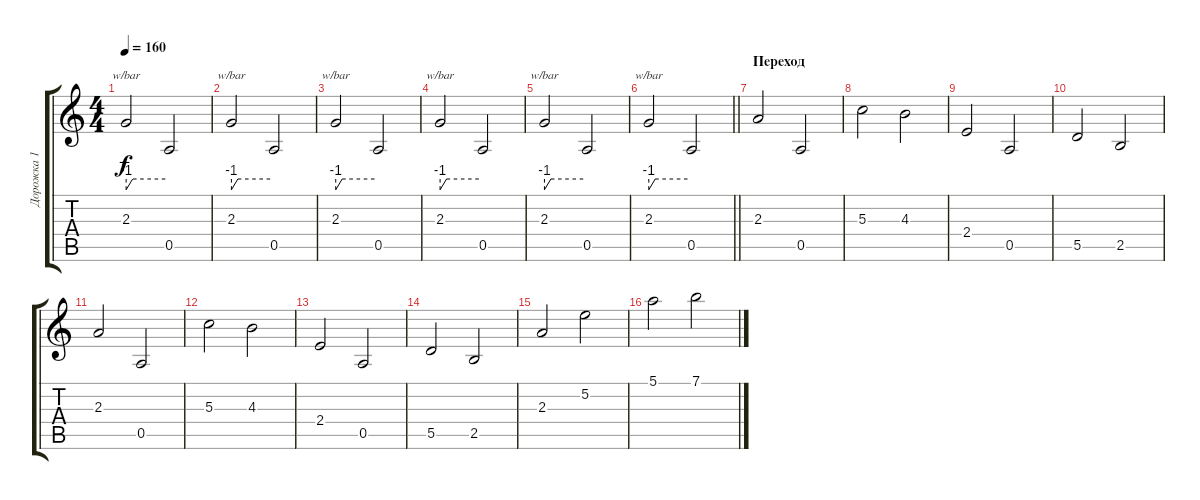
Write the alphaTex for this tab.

\track ("Дорожка 1" "Дорожка 1") {instrument distortionguitar}
\staff {score tabs}
\tuning (E4 B3 G3 D3 A2 E2) {hide}
\ts (4 4)
\tempo 160
\clef g2
\ks c
2.3.2{tbe (custom default 0 -4 10 0 60 0) dy f} 0.5.2 |
2.3.2{tbe (custom default 0 -4 10 0 60 0)} 0.5.2 |
2.3.2{tbe (custom default 0 -4 10 0 60 0)} 0.5.2 |
2.3.2{tbe (custom default 0 -4 10 0 60 0)} 0.5.2 |
2.3.2{tbe (custom default 0 -4 10 0 60 0)} 0.5.2 |
\barLineRight lightlight
2.3.2{tbe (custom default 0 -4 10 0 60 0)} 0.5.2 |
\section ("" "Переход")
2.3.2 0.5.2 |
5.3.2 4.3.2 |
2.4.2 0.5.2 |
5.5.2 2.5.2 |
2.3.2 0.5.2 |
5.3.2 4.3.2 |
2.4.2 0.5.2 |
5.5.2 2.5.2 |
2.3.2 5.2.2 |
5.1.2 7.1.2
